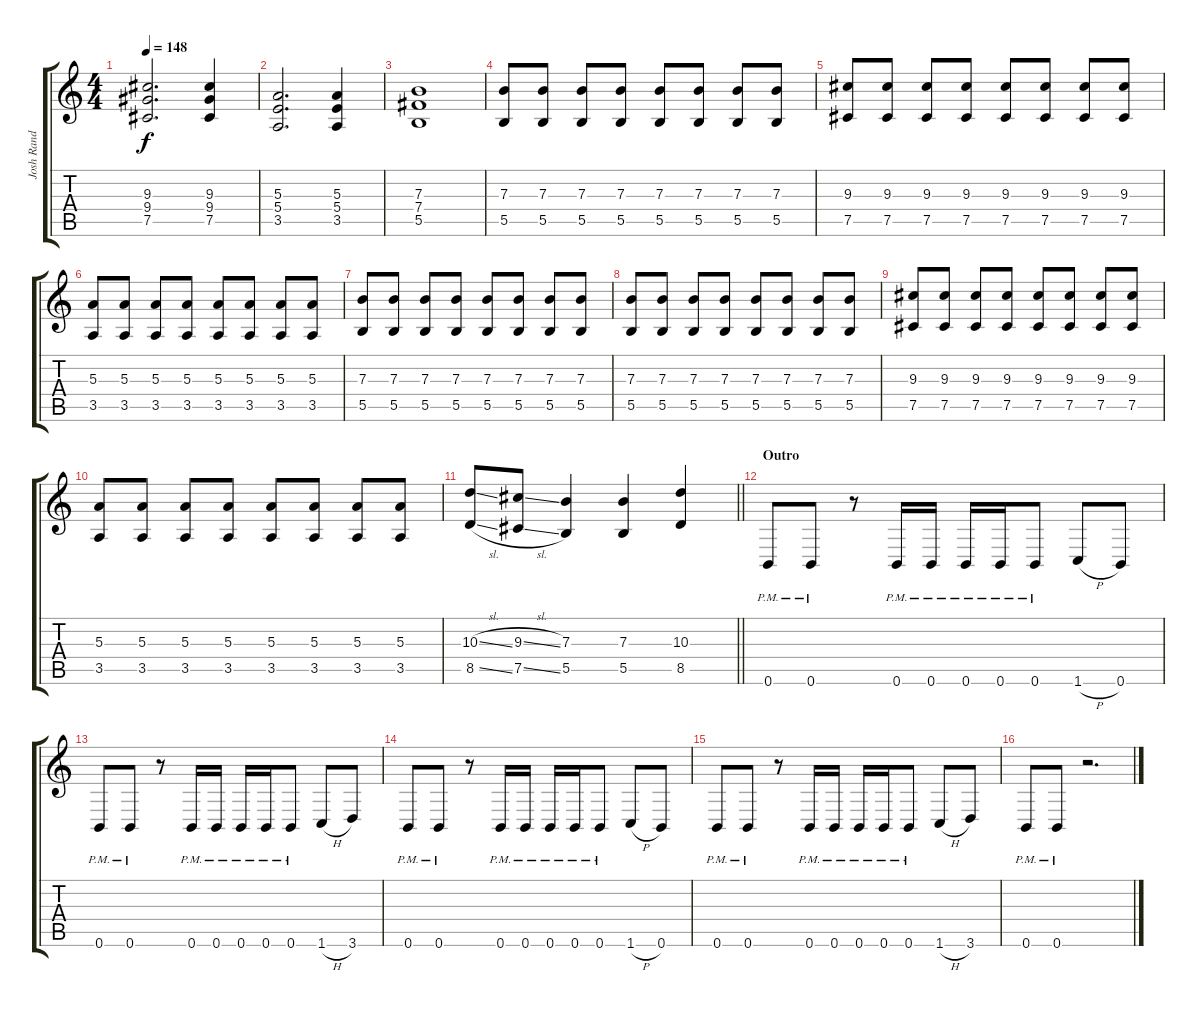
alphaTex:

\track ("Josh Rand (Lead Guitar)" "Josh Rand ") {instrument distortionguitar}
\staff {score tabs}
\tuning (Db4 Ab3 E3 B2 Gb2 B1) {hide}
\ts (4 4)
\tempo 148
\clef g2
\ks c
(9.3 9.4 7.5).2{d dy f} (9.3 9.4 7.5).4 |
(5.3 5.4 3.5).2{d} (5.3 5.4 3.5).4 |
(7.3 7.4 5.5).1 |
(7.3 5.5).8 (7.3 5.5).8 (7.3 5.5).8 (7.3 5.5).8 (7.3 5.5).8 (7.3 5.5).8 (7.3 5.5).8 (7.3 5.5).8 |
(9.3 7.5).8 (9.3 7.5).8 (9.3 7.5).8 (9.3 7.5).8 (9.3 7.5).8 (9.3 7.5).8 (9.3 7.5).8 (9.3 7.5).8 |
(5.3 3.5).8 (5.3 3.5).8 (5.3 3.5).8 (5.3 3.5).8 (5.3 3.5).8 (5.3 3.5).8 (5.3 3.5).8 (5.3 3.5).8 |
(7.3 5.5).8 (7.3 5.5).8 (7.3 5.5).8 (7.3 5.5).8 (7.3 5.5).8 (7.3 5.5).8 (7.3 5.5).8 (7.3 5.5).8 |
(7.3 5.5).8 (7.3 5.5).8 (7.3 5.5).8 (7.3 5.5).8 (7.3 5.5).8 (7.3 5.5).8 (7.3 5.5).8 (7.3 5.5).8 |
(9.3 7.5).8 (9.3 7.5).8 (9.3 7.5).8 (9.3 7.5).8 (9.3 7.5).8 (9.3 7.5).8 (9.3 7.5).8 (9.3 7.5).8 |
(5.3 3.5).8 (5.3 3.5).8 (5.3 3.5).8 (5.3 3.5).8 (5.3 3.5).8 (5.3 3.5).8 (5.3 3.5).8 (5.3 3.5).8 |
\barLineRight lightlight
(10.3{sl} 8.5{sl}).8 (9.3{sl} 7.5{sl}).8 (7.3 5.5).4 (7.3 5.5).4 (10.3 8.5).4 |
\section ("" "Outro")
0.6{pm}.8 0.6{pm}.8 r.8 0.6{pm}.16 0.6{pm}.16 0.6{pm}.16 0.6{pm}.16 0.6{pm}.8 1.6{h}.8 0.6.8 |
0.6{pm}.8 0.6{pm}.8 r.8 0.6{pm}.16 0.6{pm}.16 0.6{pm}.16 0.6{pm}.16 0.6{pm}.8 1.6{h}.8 3.6.8 |
0.6{pm}.8 0.6{pm}.8 r.8 0.6{pm}.16 0.6{pm}.16 0.6{pm}.16 0.6{pm}.16 0.6{pm}.8 1.6{h}.8 0.6.8 |
0.6{pm}.8 0.6{pm}.8 r.8 0.6{pm}.16 0.6{pm}.16 0.6{pm}.16 0.6{pm}.16 0.6{pm}.8 1.6{h}.8 3.6.8 |
0.6{pm}.8 0.6{pm}.8 r.2{d}
